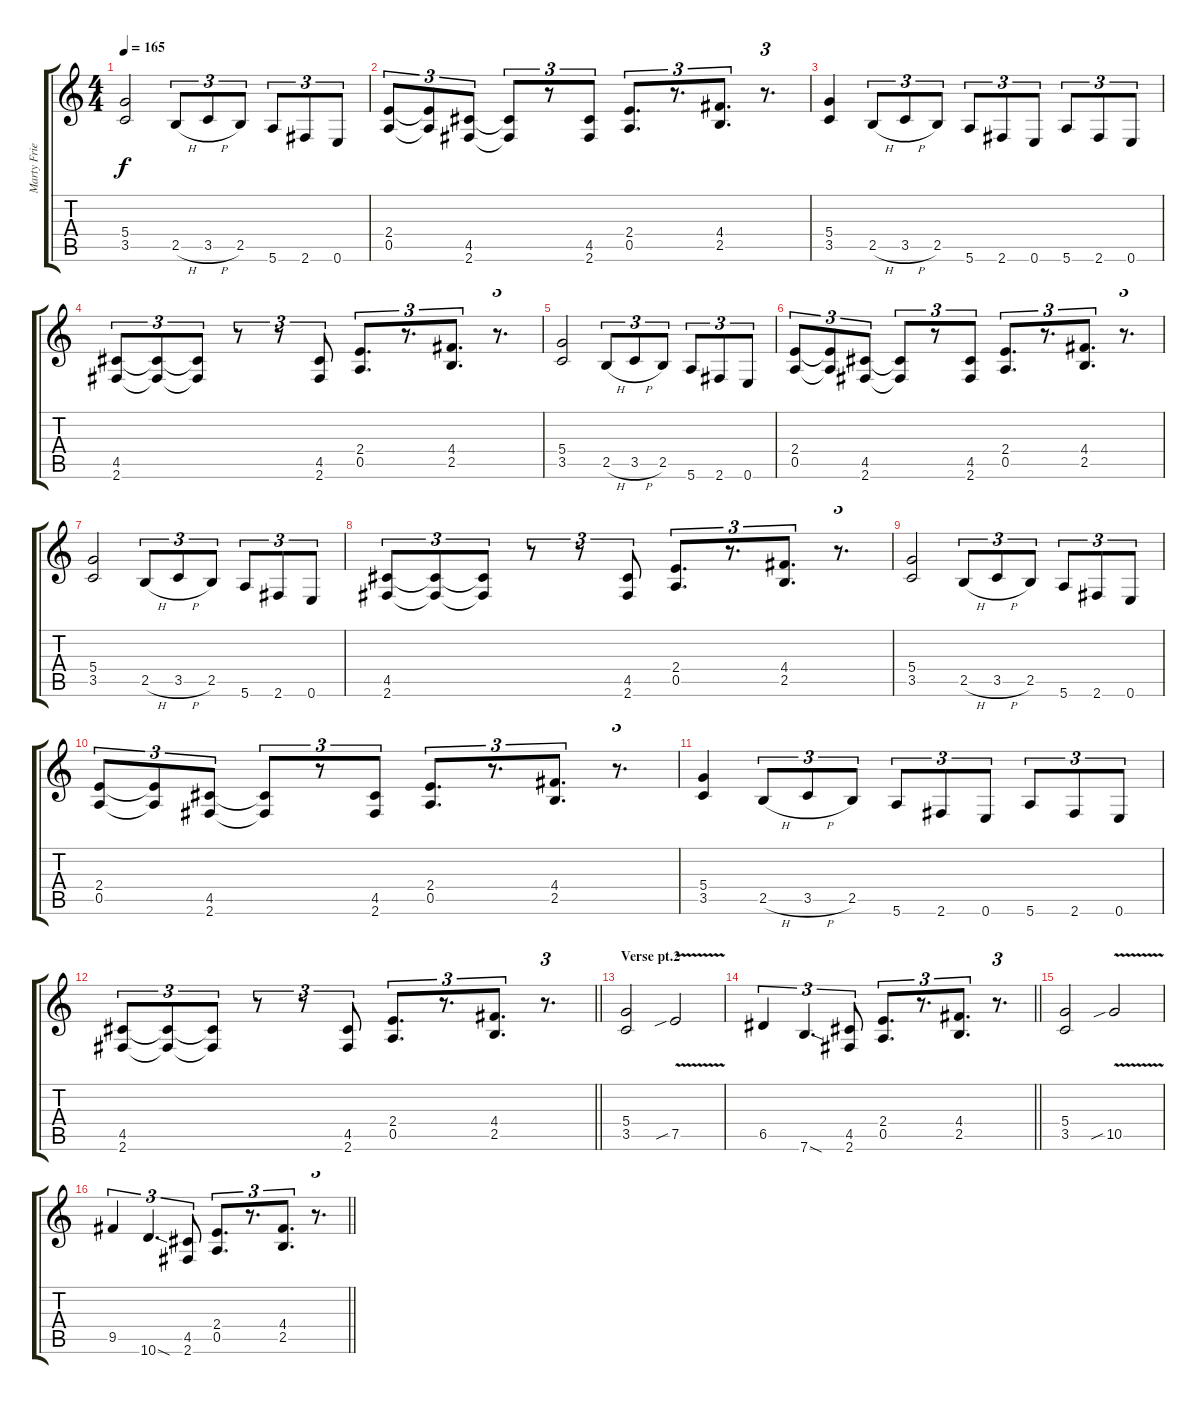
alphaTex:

\track ("Marty Friedman" "Marty Frie") {instrument distortionguitar}
\staff {score tabs}
\tuning (E4 B3 G3 D3 A2 E2) {hide}
\ts (4 4)
\tempo 165
\clef g2
\ks c
(5.4 3.5).2{dy f} 2.5{h}.8{tu (3 2)} 3.5{h}.8{tu (3 2)} 2.5.8{tu (3 2)} 5.6.8{tu (3 2)} 2.6.8{tu (3 2)} 0.6.8{tu (3 2)} |
(2.4 0.5).8{tu (3 2)} (2.4{t} 0.5{t}).8{tu (3 2)} (4.5 2.6).8{tu (3 2)} (4.5{t} 2.6{t}).8{tu (3 2)} r.8{tu (3 2)} (4.5 2.6).8{tu (3 2)} (2.4 0.5).8{d tu (3 2)} r.8{d tu (3 2)} (4.4 2.5).8{d tu (3 2)} r.8{d tu (3 2)} |
(5.4 3.5).4 2.5{h}.8{tu (3 2)} 3.5{h}.8{tu (3 2)} 2.5.8{tu (3 2)} 5.6.8{tu (3 2)} 2.6.8{tu (3 2)} 0.6.8{tu (3 2)} 5.6.8{tu (3 2)} 2.6.8{tu (3 2)} 0.6.8{tu (3 2)} |
(4.5 2.6).8{tu (3 2)} (4.5{t} 2.6{t}).8{tu (3 2)} (4.5{t} 2.6{t}).8{tu (3 2)} r.8{tu (3 2)} r.8{tu (3 2)} (4.5 2.6).8{tu (3 2)} (2.4 0.5).8{d tu (3 2)} r.8{d tu (3 2)} (4.4 2.5).8{d tu (3 2)} r.8{d tu (3 2)} |
(5.4 3.5).2 2.5{h}.8{tu (3 2)} 3.5{h}.8{tu (3 2)} 2.5.8{tu (3 2)} 5.6.8{tu (3 2)} 2.6.8{tu (3 2)} 0.6.8{tu (3 2)} |
(2.4 0.5).8{tu (3 2)} (2.4{t} 0.5{t}).8{tu (3 2)} (4.5 2.6).8{tu (3 2)} (4.5{t} 2.6{t}).8{tu (3 2)} r.8{tu (3 2)} (4.5 2.6).8{tu (3 2)} (2.4 0.5).8{d tu (3 2)} r.8{d tu (3 2)} (4.4 2.5).8{d tu (3 2)} r.8{d tu (3 2)} |
(5.4 3.5).2 2.5{h}.8{tu (3 2)} 3.5{h}.8{tu (3 2)} 2.5.8{tu (3 2)} 5.6.8{tu (3 2)} 2.6.8{tu (3 2)} 0.6.8{tu (3 2)} |
(4.5 2.6).8{tu (3 2)} (4.5{t} 2.6{t}).8{tu (3 2)} (4.5{t} 2.6{t}).8{tu (3 2)} r.8{tu (3 2)} r.8{tu (3 2)} (4.5 2.6).8{tu (3 2)} (2.4 0.5).8{d tu (3 2)} r.8{d tu (3 2)} (4.4 2.5).8{d tu (3 2)} r.8{d tu (3 2)} |
(5.4 3.5).2 2.5{h}.8{tu (3 2)} 3.5{h}.8{tu (3 2)} 2.5.8{tu (3 2)} 5.6.8{tu (3 2)} 2.6.8{tu (3 2)} 0.6.8{tu (3 2)} |
(2.4 0.5).8{tu (3 2)} (2.4{t} 0.5{t}).8{tu (3 2)} (4.5 2.6).8{tu (3 2)} (4.5{t} 2.6{t}).8{tu (3 2)} r.8{tu (3 2)} (4.5 2.6).8{tu (3 2)} (2.4 0.5).8{d tu (3 2)} r.8{d tu (3 2)} (4.4 2.5).8{d tu (3 2)} r.8{d tu (3 2)} |
(5.4 3.5).4 2.5{h}.8{tu (3 2)} 3.5{h}.8{tu (3 2)} 2.5.8{tu (3 2)} 5.6.8{tu (3 2)} 2.6.8{tu (3 2)} 0.6.8{tu (3 2)} 5.6.8{tu (3 2)} 2.6.8{tu (3 2)} 0.6.8{tu (3 2)} |
\barLineRight lightlight
(4.5 2.6).8{tu (3 2)} (4.5{t} 2.6{t}).8{tu (3 2)} (4.5{t} 2.6{t}).8{tu (3 2)} r.8{tu (3 2)} r.8{tu (3 2)} (4.5 2.6).8{tu (3 2)} (2.4 0.5).8{d tu (3 2)} r.8{d tu (3 2)} (4.4 2.5).8{d tu (3 2)} r.8{d tu (3 2)} |
\section ("" "Verse pt.2")
(5.4 3.5).2 7.5{v sib}.2 |
\barLineRight lightlight
6.5.4{tu (3 2)} 7.6{sod}.4{d tu (3 2)} (4.5 2.6).8{tu (3 2)} (2.4 0.5).8{d tu (3 2)} r.8{d tu (3 2)} (4.4 2.5).8{d tu (3 2)} r.8{d tu (3 2)} |
(5.4 3.5).2 10.5{v sib}.2 |
\barLineRight lightlight
9.5.4{tu (3 2)} 10.6{sod}.4{d tu (3 2)} (4.5 2.6).8{tu (3 2)} (2.4 0.5).8{d tu (3 2)} r.8{d tu (3 2)} (4.4 2.5).8{d tu (3 2)} r.8{d tu (3 2)}
